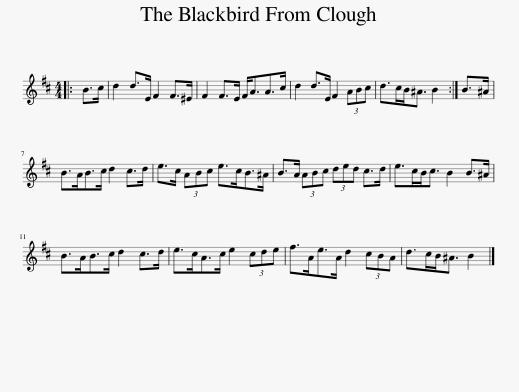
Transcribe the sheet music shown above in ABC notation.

X:1
L:1/8
M:4/4
I:linebreak $
K:Bmin
V:1 treble
V:1
|: B>c | d2 d>E F2 F>^E | F2 F>E F<AA>c | d2 d>E F2 (3ABc | d>cB<^A B2 :| %5
 B>^A |$ B>AB>c d2 c>d | e>c (3ABc e>cB>^A | B>A (3ABc (3ded c>d | e>cB<c B2 B>^A |$ %10
 B>AB>c d2 c>d | e>cA>c e2 (3cde | f>Ae>A d2 (3cBA | d>cB<^A B2 |] %14
